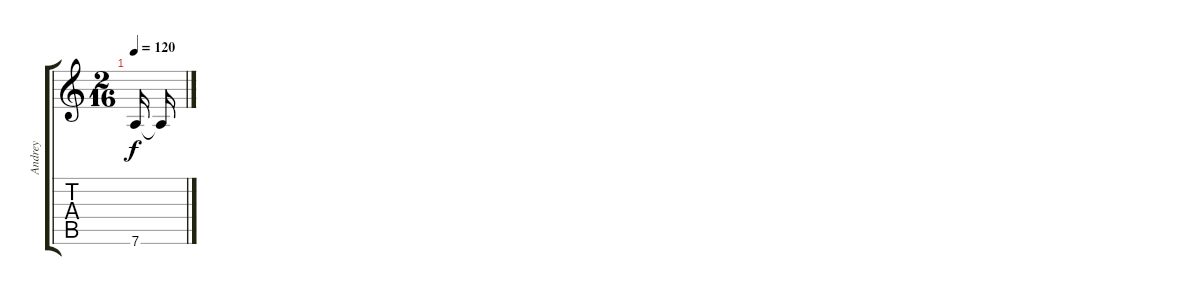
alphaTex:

\track ("Andrey" "Andrey") {instrument electricbassfinger}
\staff {score tabs}
\tuning (D4 A3 F3 C3 G2 D2) {hide}
\ts (2 16)
\tempo 120
\clef g2
\ks c
7.6.16{dy f} 7.6{t}.16
